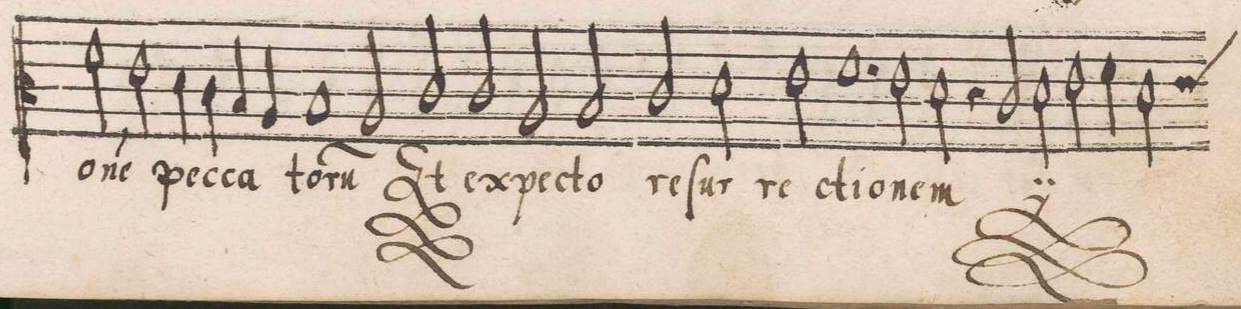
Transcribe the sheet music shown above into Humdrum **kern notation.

**kern	**text
*I"CANTVS	*
*clefC3	*
*k[]	*
*met(C|)	*
*M2/1	*
2f\	-o-
2e\	-ne(m)
4d\	pec-
4c\	.
4B/	-ca-
4A/	.
=137-	=137-
1B/	-to-
2A/	-ru(m)
2c/	Et
=138-	=138-
2c/	ex-
2A/	-pec-
2B/	-to
2c/	re-
=139-	=139-
2d\	-ſur-
2e\	-re-
1.f\	-cti-
=140-	=140-
2e\	-o-
2d\	-nem
4r	.
*	*ij
2c/	re-
=141-	=141-
2d\	-ſur-
2e\	-re-
4f\	-cti-
*custos:e	*
2d\	-o-
=142-	=142-
*-	*-
